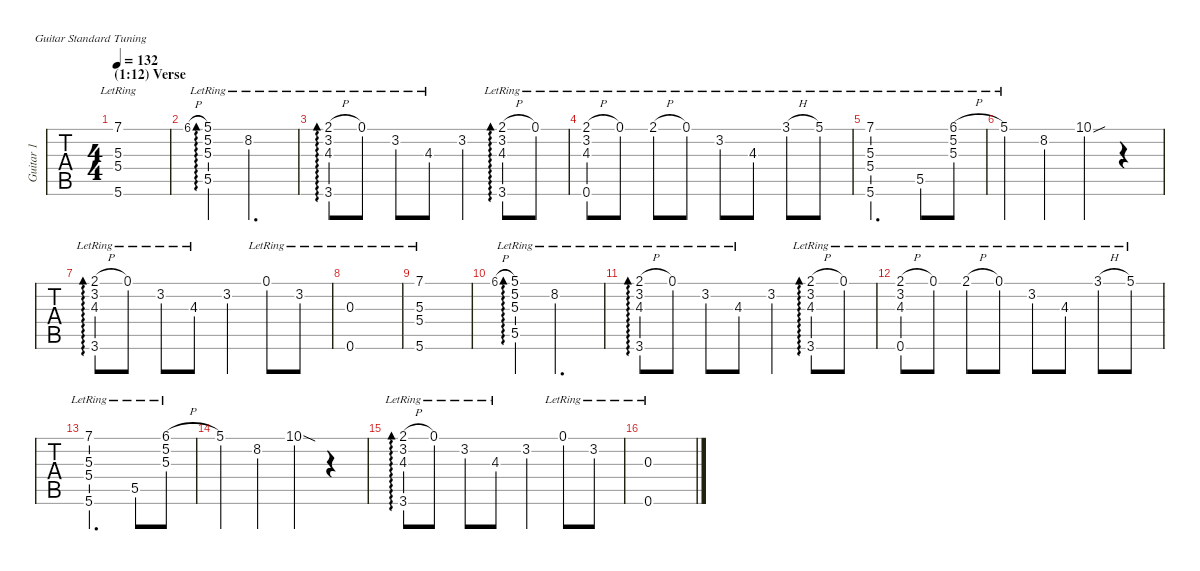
\defaultSystemsLayout 4
\hideDynamics
\bracketExtendMode nobrackets
\multiTrackTrackNamePolicy allsystems
\firstSystemTrackNameMode fullname
\otherSystemsTrackNameMode fullname
\track ("Guitar 1" "Guitar 1") {instrument electricguitarclean}
\staff {tabs}
\tuning (E4 B3 G3 D3 A2 E2)
\ts (4 4)
\section ("" "(1:12) Verse")
\tempo 132
\clef g2
\ks c
(7.1{lr} 5.3{lr} 5.4{lr} 5.6{lr}).1{dy mf} |
6.1{h acc #}.8{gr} (5.5{lr} 5.3{lr} 5.2{lr} 5.1{lr}).4{ad 234} 8.2{lr}.2{d} |
(2.1{h lr acc #} 3.2{lr} 4.3{lr} 3.6{lr}).8{ad 119} 0.1{lr}.8 3.2{lr}.8 4.3{lr}.8 3.2{st}.4 (2.1{h lr acc #} 3.2{lr} 4.3{lr} 3.6{lr}).8{ad 118} 0.1{lr}.8 |
(2.1{h lr acc #} 0.6{lr} 3.2{lr} 4.3{lr}).8 0.1{lr}.8 2.1{h lr acc #}.8 0.1{lr}.8 3.2{lr}.8 4.3{lr}.8 3.1{h lr}.8 5.1{lr}.8 |
(7.1{lr} 5.3{lr} 5.4{lr} 5.6{lr}).2{d} 5.5{lr}.8 (6.1{h lr acc #} 5.2{lr} 5.3{lr}).8 |
5.1{lr}.4 8.2{st}.4 10.1{sou}.4 r.4 |
(2.1{h lr acc #} 3.2{lr} 4.3{lr} 3.6{lr}).8{ad 119} 0.1{lr}.8 3.2{lr}.8 4.3{lr}.8 3.2{st}.4 0.1{lr}.8 3.2{lr}.8 |
(0.3{lr} 0.6{lr}).1 |
(7.1{lr} 5.3{lr} 5.4{lr} 5.6{lr}).1 |
6.1{h acc #}.8{gr} (5.5{lr} 5.3{lr} 5.2{lr} 5.1{lr}).4{ad 234} 8.2{lr}.2{d} |
(2.1{h lr acc #} 3.2{lr} 4.3{lr} 3.6{lr}).8{ad 119} 0.1{lr}.8 3.2{lr}.8 4.3{lr}.8 3.2{st}.4 (2.1{h lr acc #} 3.2{lr} 4.3{lr} 3.6{lr}).8{ad 118} 0.1{lr}.8 |
(2.1{h lr acc #} 0.6{lr} 3.2{lr} 4.3{lr}).8 0.1{lr}.8 2.1{h lr acc #}.8 0.1{lr}.8 3.2{lr}.8 4.3{lr}.8 3.1{h lr}.8 5.1{lr}.8 |
(7.1{lr} 5.3{lr} 5.4{lr} 5.6{lr}).2{d} 5.5{lr}.8 (6.1{h lr acc #} 5.2{lr} 5.3{lr}).8 |
5.1.4 8.2{st}.4 10.1{sod}.4 r.4 |
(2.1{h lr acc #} 3.2{lr} 4.3{lr} 3.6{lr}).8{ad 119} 0.1{lr}.8 3.2{lr}.8 4.3{lr}.8 3.2{st}.4 0.1{lr}.8 3.2{lr}.8 |
(0.3{lr} 0.6{lr}).1
